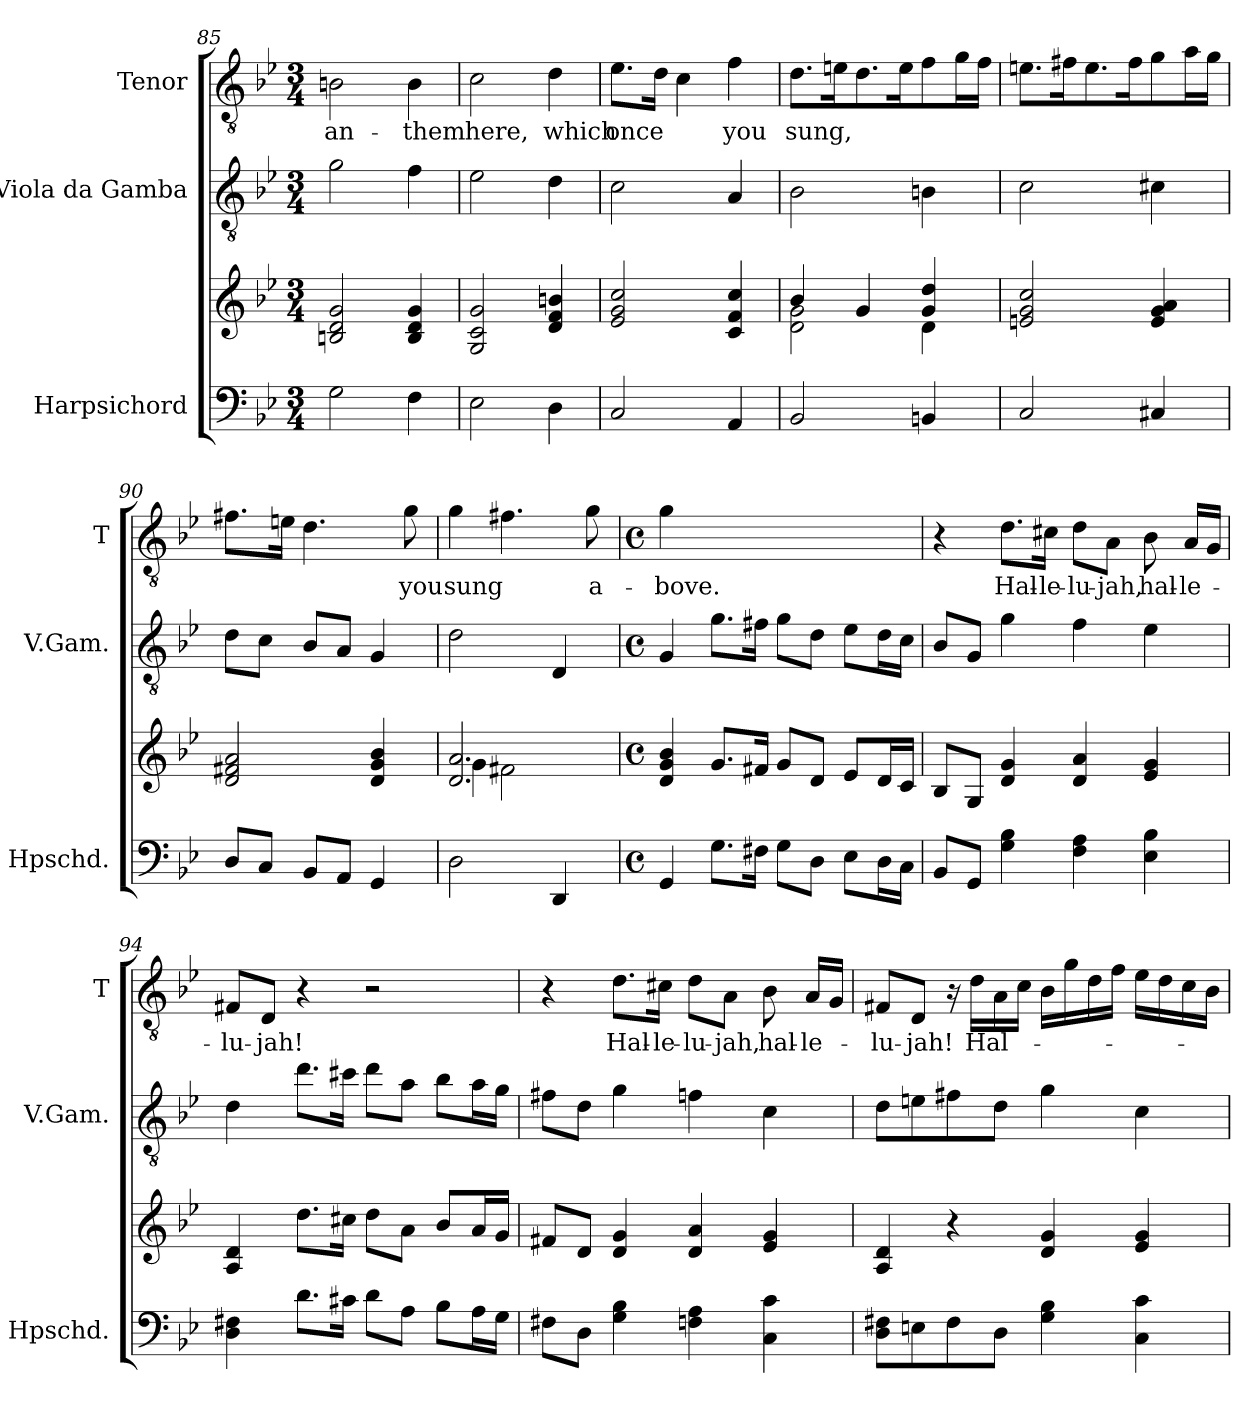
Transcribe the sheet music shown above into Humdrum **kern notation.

**kern	**kern	**kern	**kern	**text
*part3	*part3	*part2	*part1	*part1
*staff4	*staff3	*staff2	*staff1	*staff1
*I"Harpsichord	*	*I"Viola da Gamba	*I"Tenor	*
*I'Hpschd.	*	*I'V.Gam.	*I'T	*
*clefF4	*clefG2	*clefGv2	*clefGv2	*
*	*	*ITrd7c12	*	*
*k[b-e-]	*k[b-e-]	*k[b-e-]	*k[b-e-]	*
*B-:	*B-:	*B-:	*B-:	*
*M3/4	*M3/4	*M3/4	*M3/4	*
=85	=85	=85	=85	=85
!	!	!	!	!LO:LY:b
2G\	2Bn/ 2d/ 2g/	2G\	2Bn\	an-
!	!	!	!	!LO:LY:b
4F\	4B/ 4d/ 4g/	4F\	4B\	-them
=86	=86	=86	=86	=86
!	!	!	!	!LO:LY:b
2E-\	2G/ 2c/ 2g/	2E-\	2c\	here,
!	!	!	!	!LO:LY:b
4D\	4d/ 4f/ 4bn/	4D\	4d\	which
=87	=87	=87	=87	=87
!	!	!	!	!LO:LY:b
2C/	2e-/ 2g/ 2cc/	2C\	8.e-\L	once
.	.	.	16d\Jk	.
.	.	.	4c\	.
!	!	!	!	!LO:LY:b
4AA/	4c/ 4f/ 4cc/	4AA/	4f\	you
=88	=88	=88	=88	=88
*	*^	*	*	*
!	!	!	!	!	!LO:LY:b
2BB-/	4b-/	2d\ 2g\	2BB-\	8.d\L	sung,
.	.	.	.	16en\K	.
.	4g/	.	.	8.d\	.
.	.	.	.	16e\K	.
4BBn/	4g/ 4dd/	4d\	4BBn\	8f\	.
.	.	.	.	16g\L	.
.	.	.	.	16f\JJ	.
*	*v	*v	*	*	*
!!LO:PB:g=z
=89	=89	=89	=89	=89
2C/	2en/ 2g/ 2cc/	2C\	8.en\L	.
.	.	.	16f#X\K	.
.	.	.	8.e\	.
.	.	.	16f#\K	.
4C#X/	4e/ 4g/ 4a/	4C#X\	8g\	.
.	.	.	16a\L	.
.	.	.	16g\JJ	.
=90	=90	=90	=90	=90
8D/L	2d/ 2f#X/ 2a/	8D\L	8.f#X\L	.
8C/J	.	8C\J	.	.
.	.	.	16en\Jk	.
8BB-/L	.	8BB-/L	4.d\	.
8AA/J	.	8AA/J	.	.
4GG/	4d/ 4g/ 4b-/	4GG/	.	.
!	!	!	!	!LO:LY:b
.	.	.	8g\	you
=91	=91	=91	=91	=91
*	*^	*	*	*
!	!	!	!	!	!LO:LY:b
2D\	2.d/ 2.a/	4g\	2D\	4g\	sung
.	.	2f#X\	.	4.f#X\	.
4DD/	.	.	4DD/	.	.
!	!	!	!	!	!LO:LY:b
.	.	.	.	8g\	a-
*	*v	*v	*	*	*
=92	=92	=92	=92	=92
*M4/4	*M4/4	*M4/4	*M4/4	*
*met(c)	*met(c)	*met(c)	*met(c)	*
*	*	*	*MM80	*
!	!	!	!	!LO:LY:b
4GG/	4d/ 4g/ 4b-/	4GG/	4g\	-bove.
8.G\L	8.g/L	8.G\L	2.ryy	.
16F#X\Jk	16f#X/Jk	16F#X\Jk	.	.
8G\L	8g/L	8G\L	.	.
8D\J	8d/J	8D\J	.	.
8E-\L	8e-/L	8E-\L	.	.
16D\L	16d/L	16D\L	.	.
16C\JJ	16c/JJ	16C\JJ	.	.
=93	=93	=93	=93	=93
8BB-/L	8B-/L	8BB-/L	4r	.
8GG/J	8G/J	8GG/J	.	.
!	!	!	!	!LO:LY:b
4G\ 4B-\	4d/ 4g/	4G\	8.d\L	Hal-
!	!	!	!	!LO:LY:b
.	.	.	16c#X\Jk	-le-
!	!	!	!	!LO:LY:b
4F\ 4A\	4d/ 4a/	4F\	8d\L	-lu-
!	!	!	!	!LO:LY:b
.	.	.	8A\J	-jah,
!	!	!	!	!LO:LY:b
4E-\ 4B-\	4e-/ 4g/	4E-\	8B-\	hal-
!	!	!	!	!LO:LY:b
.	.	.	16A/LL	-le-
.	.	.	16G/JJ	.
!!LO:LB:g=z
=94	=94	=94	=94	=94
!	!	!	!	!LO:LY:b
4D\ 4F#X\	4A/ 4d/	4D\	8F#X/L	-lu-
!	!	!	!	!LO:LY:b
.	.	.	8D/J	-jah!
8.d\L	8.dd\L	8.d\L	4r	.
16c#X\Jk	16cc#X\Jk	16c#X\Jk	.	.
8d\L	8dd\L	8d\L	2r	.
8A\J	8a\J	8A\J	.	.
8B-\L	8b-/L	8B-\L	.	.
16A\L	16a/L	16A\L	.	.
16G\JJ	16g/JJ	16G\JJ	.	.
=95	=95	=95	=95	=95
8F#X\L	8f#X/L	8F#X\L	4r	.
8D\J	8d/J	8D\J	.	.
!	!	!	!	!LO:LY:b
4G\ 4B-\	4d/ 4g/	4G\	8.d\L	Hal-
!	!	!	!	!LO:LY:b
.	.	.	16c#X\Jk	-le-
!	!	!	!	!LO:LY:b
4Fn\ 4A\	4d/ 4a/	4Fn\	8d\L	-lu-
!	!	!	!	!LO:LY:b
.	.	.	8A\J	-jah,
!	!	!	!	!LO:LY:b
4C\ 4c\	4e-/ 4g/	4C\	8B-\	hal-
!	!	!	!	!LO:LY:b
.	.	.	16A/LL	-le-
.	.	.	16G/JJ	.
=96	=96	=96	=96	=96
!	!	!	!	!LO:LY:b
8D\ 8F#X\L	4A/ 4d/	8D\L	8F#X/L	-lu-
!	!	!	!	!LO:LY:b
8En\	.	8En\	8D/J	-jah!
8F#\	4r	8F#X\	16r	.
!	!	!	!	!LO:LY:b
.	.	.	16d\LL	Hal-
8D\J	.	8D\J	16A\	.
.	.	.	16c\JJ	.
4G\ 4B-\	4d/ 4g/	4G\	16B-\LL	.
.	.	.	16g\	.
.	.	.	16d\	.
.	.	.	16f\JJ	.
4C\ 4c\	4e-/ 4g/	4C\	16e-\LL	.
.	.	.	16d\	.
.	.	.	16c\	.
.	.	.	16B-\JJ	.
=	=	=	=	=
*-	*-	*-	*-	*-
